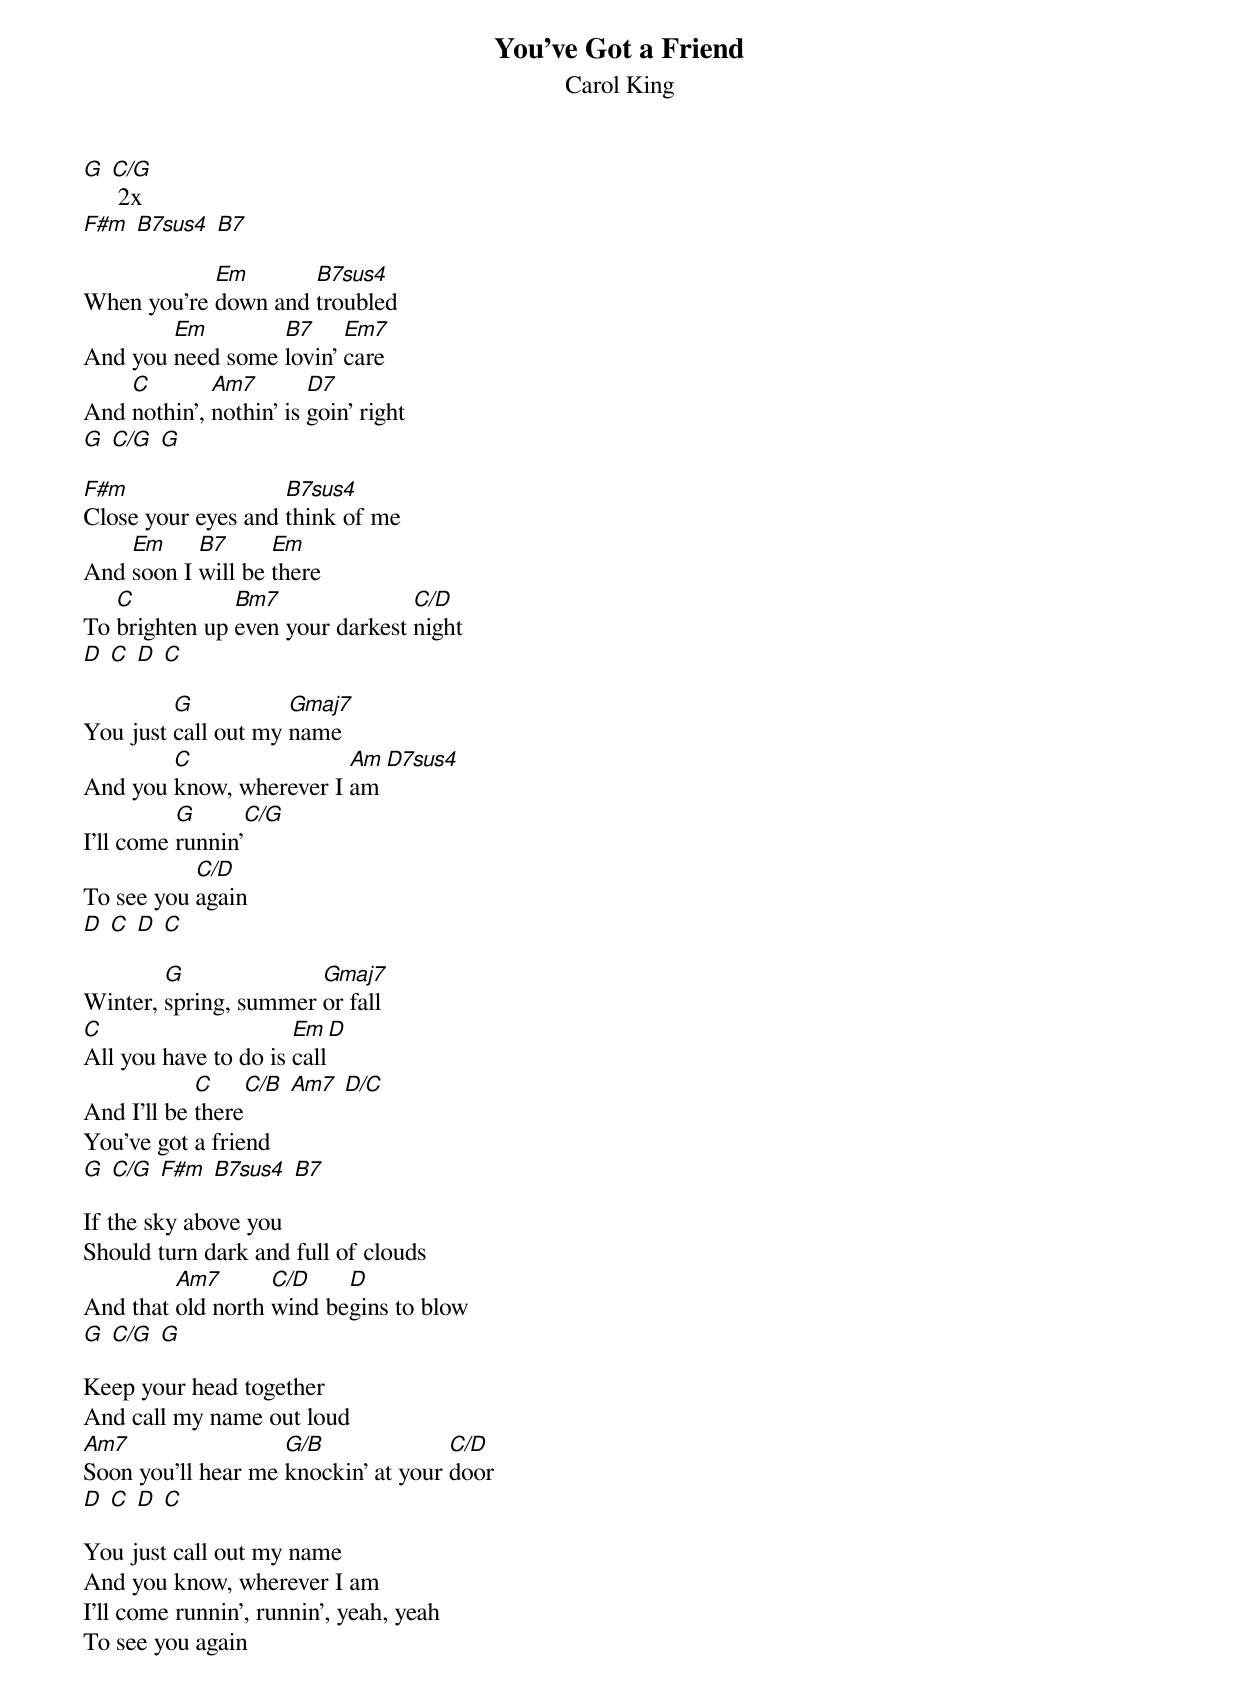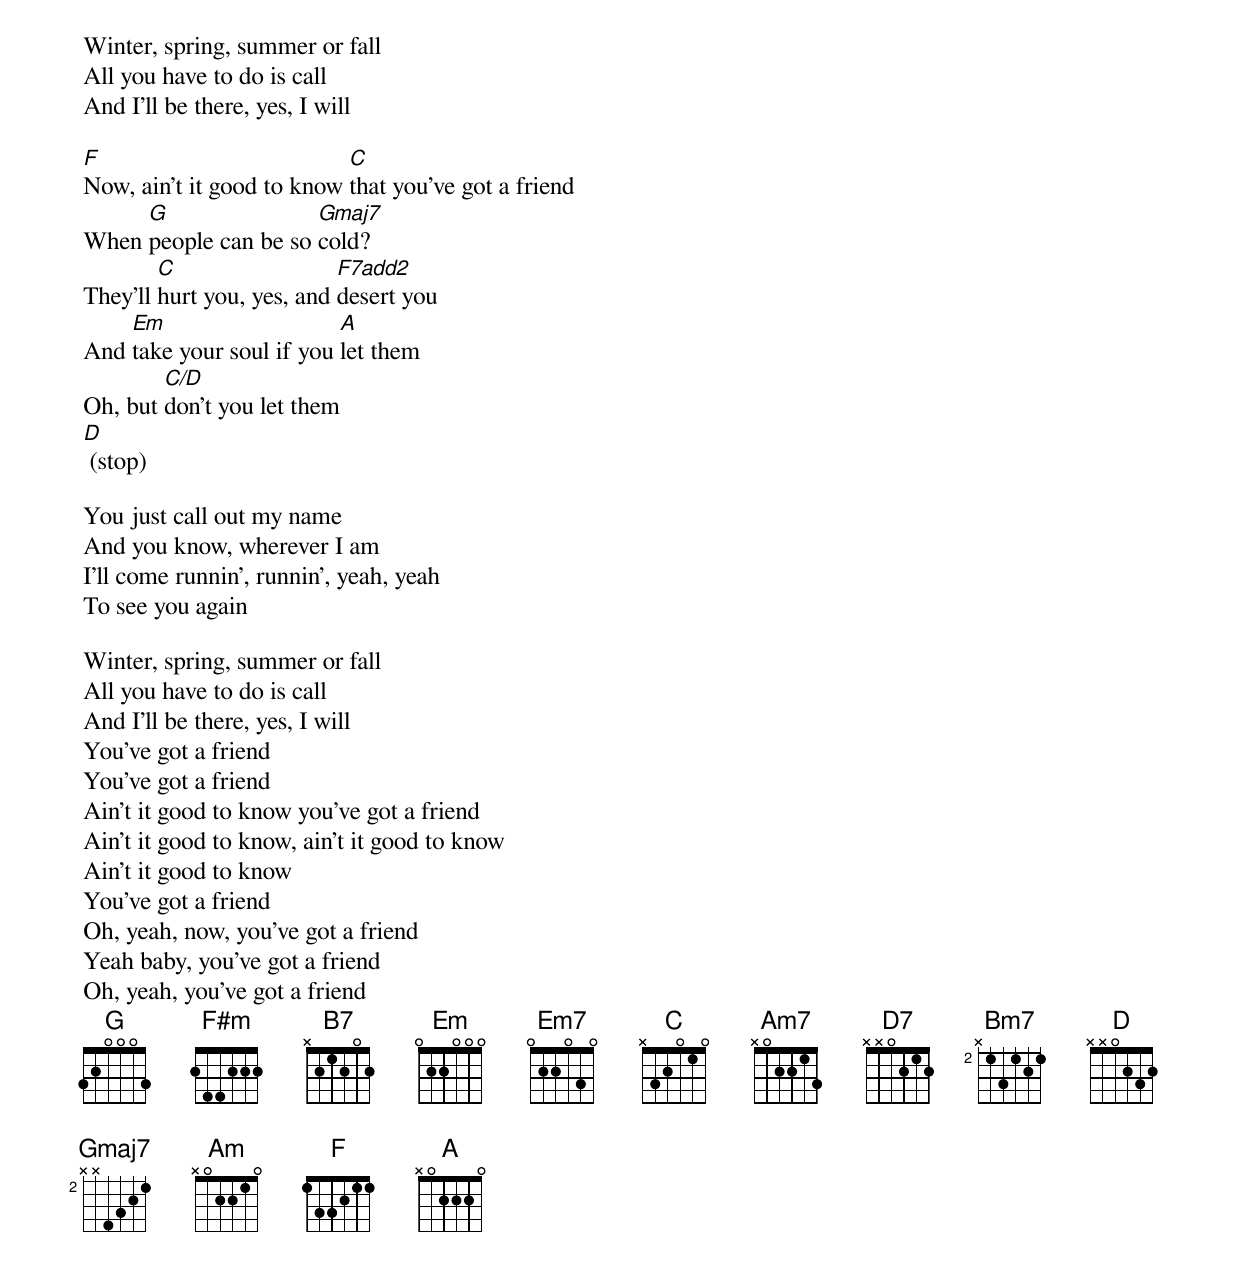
{title:You've Got a Friend}
{subtitle:Carol King}
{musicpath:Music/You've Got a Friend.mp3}
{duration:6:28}
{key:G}

[G] [C/G] 2x
[F#m] [B7sus4] [B7]

When you're [Em]down and [B7sus4]troubled
And you [Em]need some [B7]lovin' [Em7]care
And [C]nothin', [Am7]nothin' is [D7]goin' right
[G] [C/G] [G]

[F#m]Close your eyes and [B7sus4]think of me
And [Em]soon I [B7]will be [Em]there
To [C]brighten up [Bm7]even your darkest [C/D]night
[D] [C] [D] [C]

You just [G]call out my [Gmaj7]name
And you [C]know, wherever I [Am]am [D7sus4]
I'll come [G]runnin'[C/G]
To see you [C/D]again
[D] [C] [D] [C]

Winter, [G]spring, summer [Gmaj7]or fall
[C]All you have to do is [Em]call[D]
And I'll be [C]there[C/B] [Am7] [D/C]
You've got a friend
[G] [C/G] [F#m] [B7sus4] [B7]

If the sky above you
Should turn dark and full of clouds
And that [Am7]old north [C/D]wind be[D]gins to blow
[G] [C/G] [G]

Keep your head together
And call my name out loud
[Am7]Soon you'll hear me [G/B]knockin' at your [C/D]door
[D] [C] [D] [C]

You just call out my name
And you know, wherever I am
I'll come runnin', runnin', yeah, yeah
To see you again

Winter, spring, summer or fall
All you have to do is call
And I'll be there, yes, I will

[F]Now, ain't it good to know [C]that you've got a friend
When [G]people can be so [Gmaj7]cold?
They'll [C]hurt you, yes, and [F7add2]desert you
And [Em]take your soul if you [A]let them
Oh, but [C/D]don't you let them
[D] (stop)

You just call out my name
And you know, wherever I am
I'll come runnin', runnin', yeah, yeah
To see you again

Winter, spring, summer or fall
All you have to do is call
And I'll be there, yes, I will
You've got a friend
You've got a friend
Ain't it good to know you've got a friend
Ain't it good to know, ain't it good to know
Ain't it good to know
You've got a friend
Oh, yeah, now, you've got a friend
Yeah baby, you've got a friend
Oh, yeah, you've got a friend
